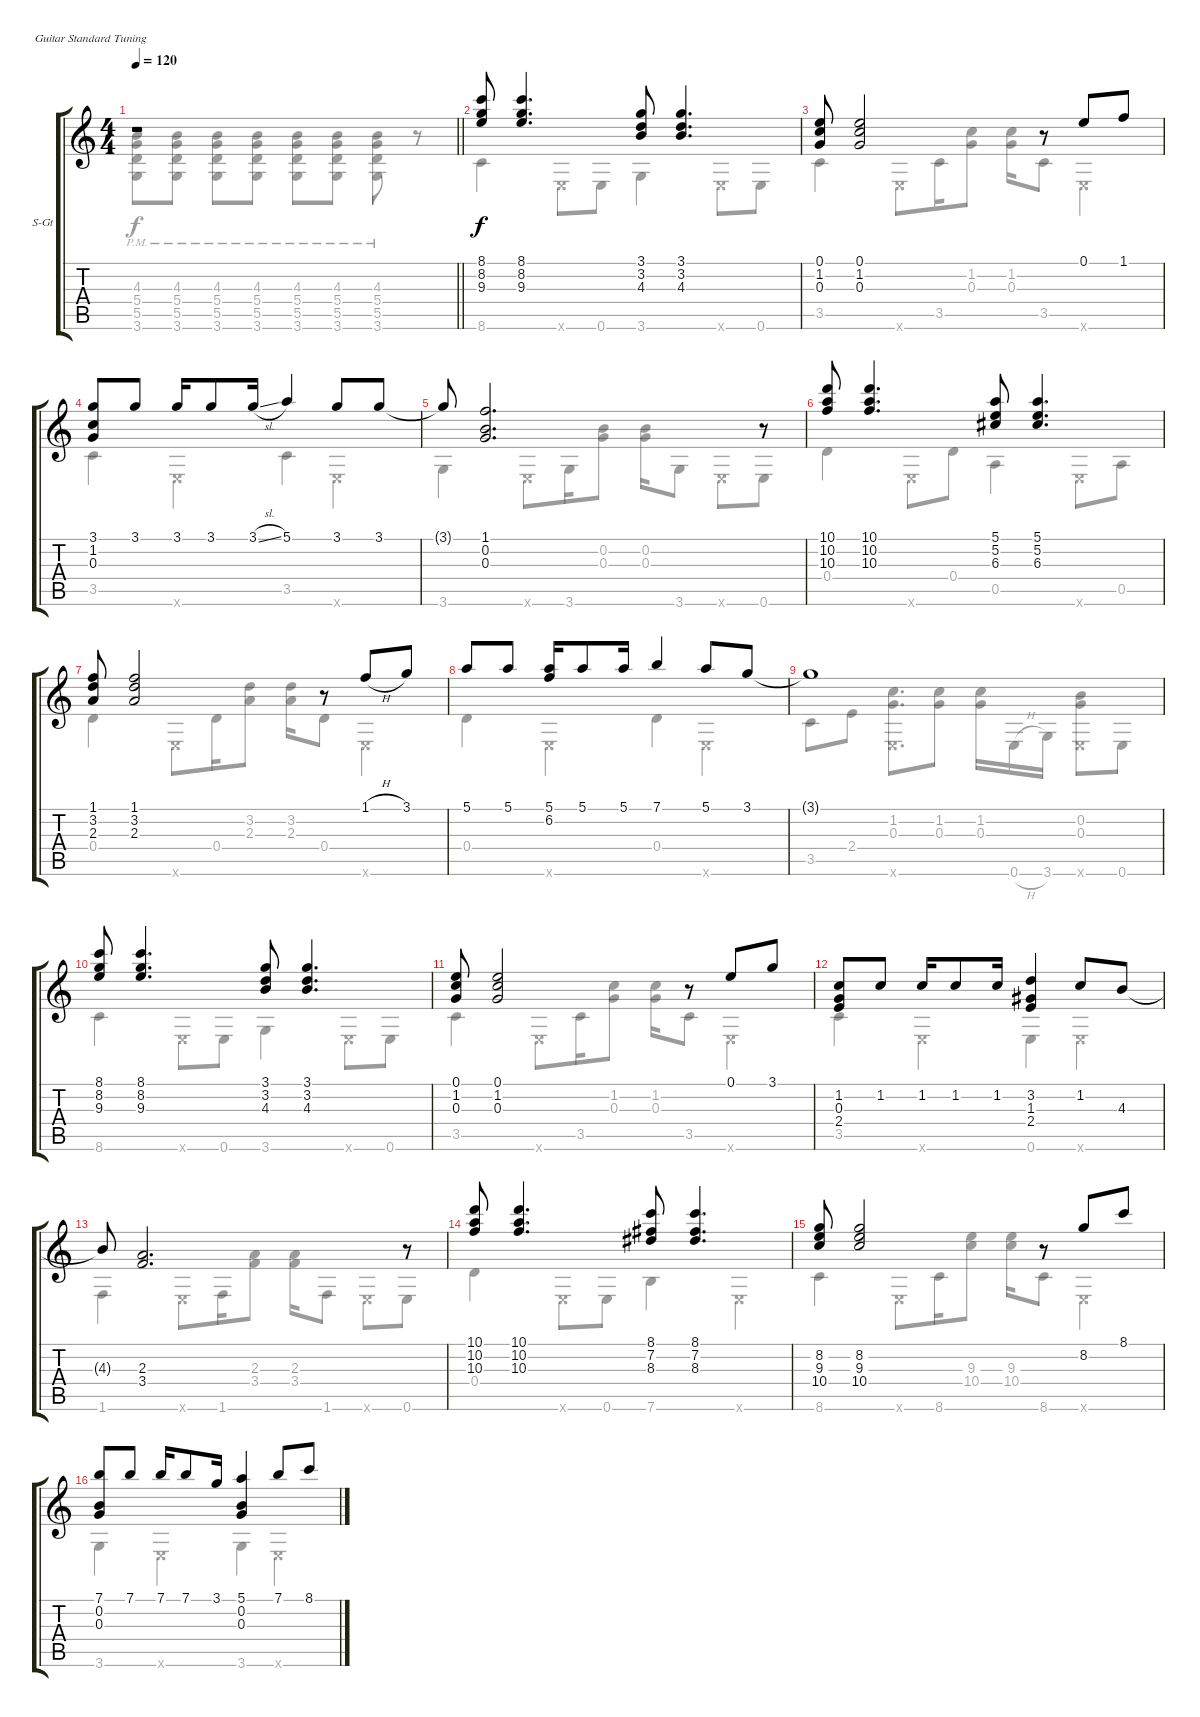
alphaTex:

\defaultSystemsLayout 4
\bracketExtendMode groupsimilarinstruments
\firstSystemTrackNameOrientation horizontal
\otherSystemsTrackNameOrientation horizontal
\track ("Steel Guitar" "S-Gt") {instrument acousticguitarsteel}
\staff {score tabs}
\tuning (E4 B3 G3 D3 A2 E2)
\voice
\ts (4 4)
\tempo 120
\clef g2
\barLineRight lightlight
\ks c
r.1{dy f instrument acousticguitarsteel} |
(8.1 8.2 9.3).8 (8.1 9.3 8.2).4{d} (3.1 3.2 4.3).8 (3.1 4.3 3.2).4{d} |
(0.1 0.3 1.2).8 (0.1 1.2 0.3).2 r.8 0.1.8 1.1.8 |
(3.1 1.2 0.3).8 3.1.8 3.1.16 3.1.8 3.1{sl}.16 5.1.4 3.1.8 3.1.8 |
\scale
0.535935 3.1{t}.8 (1.1 0.3 0.2).2{d} r.8 |
\scale
0.463793 (10.1 10.2 10.3).8 (10.1 10.2 10.3).4{d} (5.1 5.2 6.3).8 (6.3 5.2 5.1).4{d} |
\scale
0.527728 (1.1 3.2 2.3).8 (2.3 3.2 1.1).2 r.8 1.1{h}.8 3.1.8 |
\scale
0.472272 5.1.8 5.1.8 (5.1 6.2).16 5.1.8 5.1.16 7.1.4 5.1.8 3.1.8 |
\scale
0.538577 3.1{t}.1 |
\scale
0.461034 (8.1 8.2 9.3).8 (8.1 9.3 8.2).4{d} (3.1 3.2 4.3).8 (3.1 4.3 3.2).4{d} |
\scale
0.516152 (0.1 0.3 1.2).8 (0.1 1.2 0.3).2 r.8 0.1.8 3.1.8 |
\scale
0.48412 (1.2 0.3 2.4).8 1.2.8 1.2.16 1.2.8 1.2.16 (3.2 1.3 2.4).4 1.2.8 4.3.8 |
\scale
0.501125 4.3{t}.8 (2.3 3.4).2{d} r.8 |
\scale
0.498814 (10.1 10.2 10.3).8 (10.1 10.3 10.2).4{d} (8.1 7.2 8.3).8 (8.3 7.2 8.1).4{d} |
(8.2 9.3 10.4).8 (8.2 9.3 10.4).2 r.8 8.2.8 8.1.8 |
(7.1 0.2 0.3).8 7.1.8 7.1.16 7.1.8 3.1.16 (5.1 0.3 0.2).4 7.1.8 8.1.8
\voice
\clef g2
\ottava regular
\simile none
\barLineRight lightlight
\ks c
(3.6{pm} 5.5{pm} 5.4{pm} 4.3{pm}).8{dy f} (3.6{pm} 5.4{pm} 5.5{pm} 4.3{pm}).8 (3.6{pm} 5.4{pm} 5.5{pm} 4.3{pm}).8 (3.6{pm} 5.4{pm} 5.5{pm} 4.3{pm}).8 (3.6{pm} 5.4{pm} 5.5{pm} 4.3{pm}).8 (3.6{pm} 5.4{pm} 5.5{pm} 4.3{pm}).8 (3.6{pm} 5.4{pm} 5.5{pm} 4.3{pm}).8 r.8 |
8.6.4 0.6{x}.8 0.6.8 3.6.4 0.6{x}.8 0.6.8 |
3.5.4 0.6{x}.8 3.5.16 (0.3 1.2).8 (1.2 0.3).16 3.5.8 0.6{x}.4 |
3.5.4 0.6{x}.4 3.5.4 0.6{x}.4 |
\scale
0.535935 3.6.4 0.6{x}.8 3.6.16 (0.3 0.2).8 (0.2 0.3).16 3.6.8 0.6{x}.8 0.6.8 |
\scale
0.463793 0.4.4 0.6{x}.8 0.4.8 0.5.4 0.6{x}.8 0.5.8 |
\scale
0.527728 0.4.4 0.6{x}.8 0.4.16 (2.3 3.2).8 (3.2 2.3).16 0.4.8 0.6{x}.4 |
\scale
0.472272 0.4.4 0.6{x}.4 0.4.4 0.6{x}.4 |
\scale
0.538577 3.5.8 2.4.8 (1.2 0.3 0.6{x}).8{d} (1.2 0.3).8 (0.3 1.2).16 0.6{h}.16 3.6.16 (0.6{x} 0.2 0.3).8 0.6.8 |
\scale
0.461034 8.6.4 0.6{x}.8 0.6.8 3.6.4 0.6{x}.8 0.6.8 |
\scale
0.516152 3.5.4 0.6{x}.8 3.5.16 (0.3 1.2).8 (1.2 0.3).16 3.5.8 0.6{x}.4 |
\scale
0.48412 3.5.4 0.6{x}.4 0.6.4 0.6{x}.4 |
\scale
0.501125 1.6.4 0.6{x}.8 1.6.16 (2.3 3.4).8 (2.3 3.4).16 1.6.8 0.6{x}.8 0.6.8 |
\scale
0.498814 0.4.4 0.6{x}.8 0.6.8 7.6.4 0.6{x}.4 |
8.6.4 0.6{x}.8 8.6.16 (10.4 9.3).8 (9.3 10.4).16 8.6.8 0.6{x}.4 |
3.6.4 0.6{x}.4 3.6.4 0.6{x}.4
